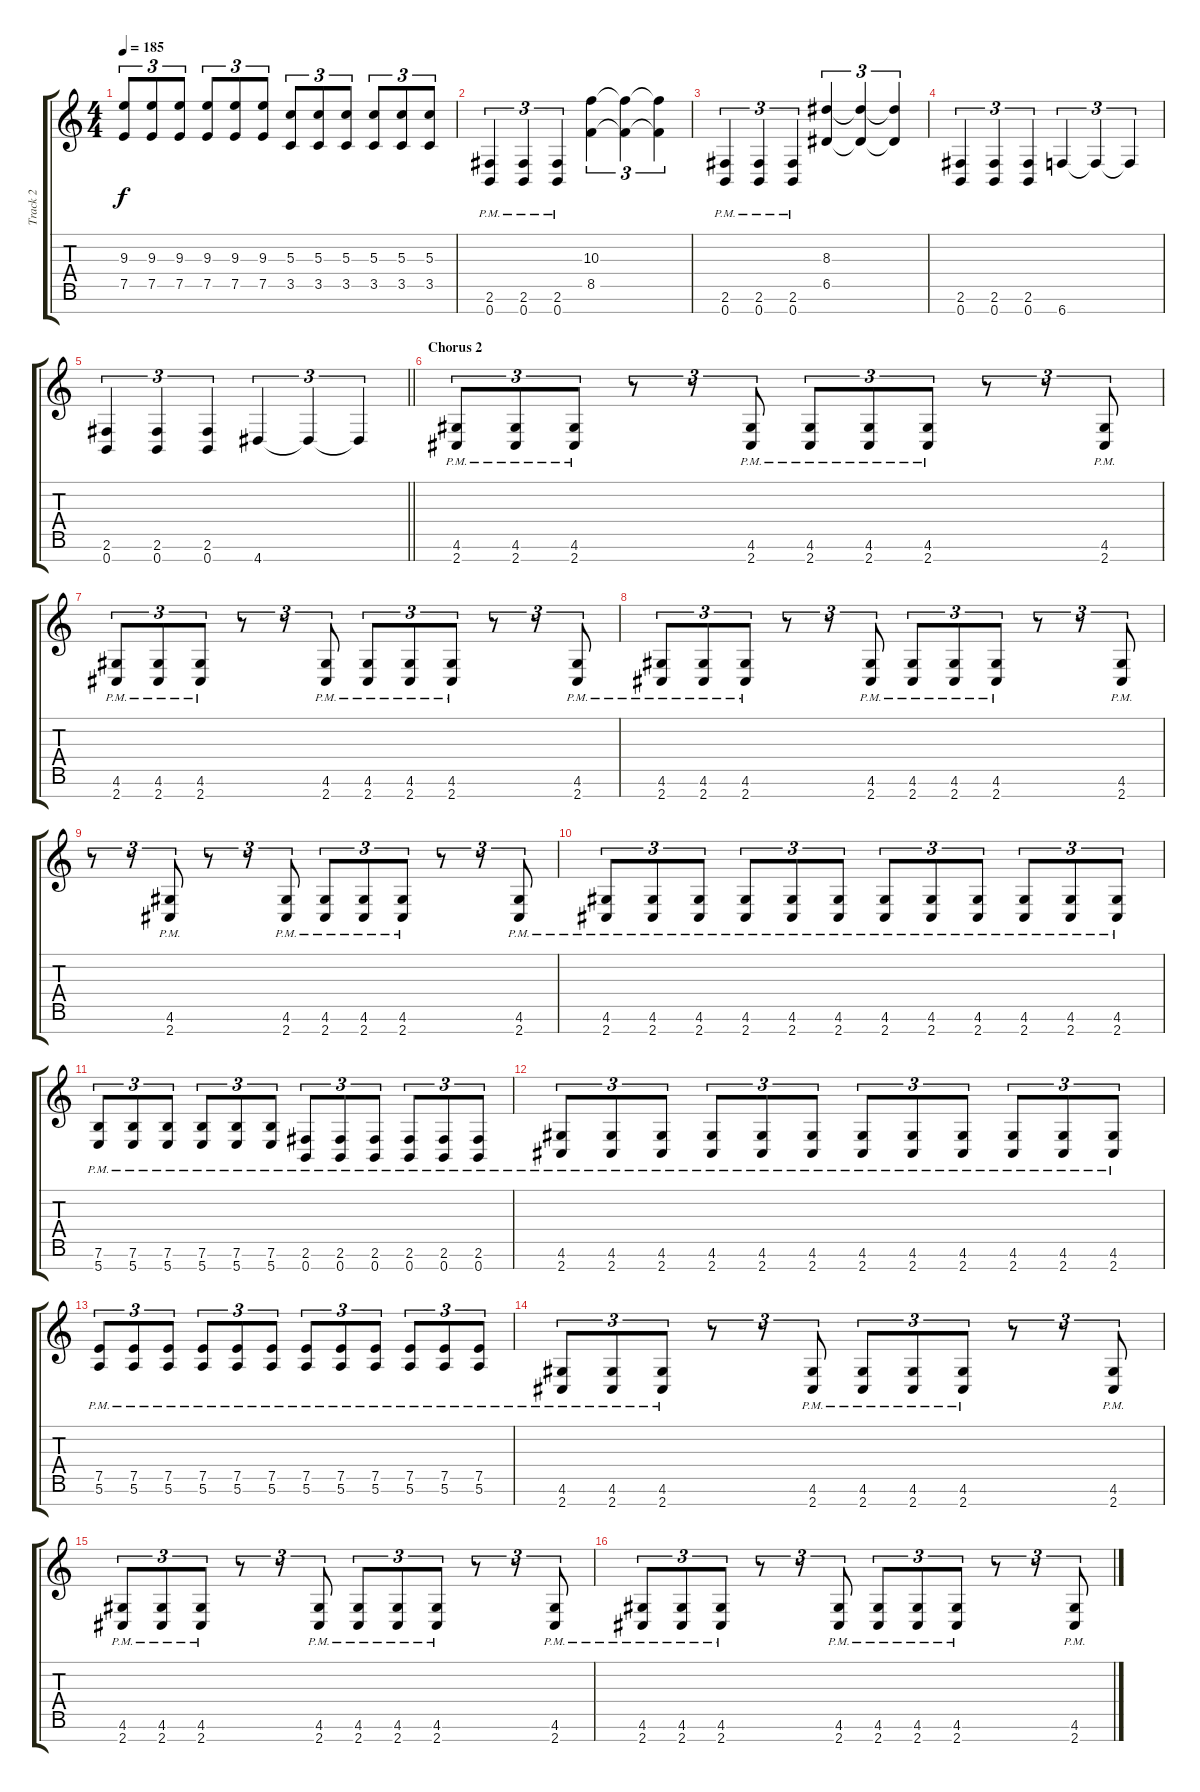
\track ("Track 2" "Track 2") {instrument distortionguitar}
\staff {score tabs}
\tuning (E4 B3 G3 D3 A2 E2 B1) {hide}
\ts (4 4)
\tempo 185
\clef g2
\ks c
(9.3 7.5).8{tu (3 2) dy f} (9.3 7.5).8{tu (3 2)} (9.3 7.5).8{tu (3 2)} (9.3 7.5).8{tu (3 2)} (9.3 7.5).8{tu (3 2)} (9.3 7.5).8{tu (3 2)} (5.3 3.5).8{tu (3 2)} (5.3 3.5).8{tu (3 2)} (5.3 3.5).8{tu (3 2)} (5.3 3.5).8{tu (3 2)} (5.3 3.5).8{tu (3 2)} (5.3 3.5).8{tu (3 2)} |
(2.6{pm} 0.7{pm}).4{tu (3 2)} (2.6{pm} 0.7{pm}).4{tu (3 2)} (2.6{pm} 0.7{pm}).4{tu (3 2)} (10.3 8.5).4{tu (3 2)} (10.3{t} 8.5{t}).4{tu (3 2)} (10.3{t} 8.5{t}).4{tu (3 2)} |
(2.6{pm} 0.7{pm}).4{tu (3 2)} (2.6{pm} 0.7{pm}).4{tu (3 2)} (2.6{pm} 0.7{pm}).4{tu (3 2)} (8.3 6.5).4{tu (3 2)} (8.3{t} 6.5{t}).4{tu (3 2)} (8.3{t} 6.5{t}).4{tu (3 2)} |
(2.6 0.7).4{tu (3 2)} (2.6 0.7).4{tu (3 2)} (2.6 0.7).4{tu (3 2)} 6.7.4{tu (3 2)} 6.7{t}.4{tu (3 2)} 6.7{t}.4{tu (3 2)} |
\barLineRight lightlight
(2.6 0.7).4{tu (3 2)} (2.6 0.7).4{tu (3 2)} (2.6 0.7).4{tu (3 2)} 4.7.4{tu (3 2)} 4.7{t}.4{tu (3 2)} 4.7{t}.4{tu (3 2)} |
\section ("" "Chorus 2")
(4.6{pm} 2.7{pm}).8{tu (3 2)} (4.6{pm} 2.7{pm}).8{tu (3 2)} (4.6{pm} 2.7{pm}).8{tu (3 2)} r.8{tu (3 2)} r.8{tu (3 2)} (4.6{pm} 2.7{pm}).8{tu (3 2)} (4.6{pm} 2.7{pm}).8{tu (3 2)} (4.6{pm} 2.7{pm}).8{tu (3 2)} (4.6{pm} 2.7{pm}).8{tu (3 2)} r.8{tu (3 2)} r.8{tu (3 2)} (4.6{pm} 2.7{pm}).8{tu (3 2)} |
(4.6{pm} 2.7{pm}).8{tu (3 2)} (4.6{pm} 2.7{pm}).8{tu (3 2)} (4.6{pm} 2.7{pm}).8{tu (3 2)} r.8{tu (3 2)} r.8{tu (3 2)} (4.6{pm} 2.7{pm}).8{tu (3 2)} (4.6{pm} 2.7{pm}).8{tu (3 2)} (4.6{pm} 2.7{pm}).8{tu (3 2)} (4.6{pm} 2.7{pm}).8{tu (3 2)} r.8{tu (3 2)} r.8{tu (3 2)} (4.6{pm} 2.7{pm}).8{tu (3 2)} |
(4.6{pm} 2.7{pm}).8{tu (3 2)} (4.6{pm} 2.7{pm}).8{tu (3 2)} (4.6{pm} 2.7{pm}).8{tu (3 2)} r.8{tu (3 2)} r.8{tu (3 2)} (4.6{pm} 2.7{pm}).8{tu (3 2)} (4.6{pm} 2.7{pm}).8{tu (3 2)} (4.6{pm} 2.7{pm}).8{tu (3 2)} (4.6{pm} 2.7{pm}).8{tu (3 2)} r.8{tu (3 2)} r.8{tu (3 2)} (4.6{pm} 2.7{pm}).8{tu (3 2)} |
r.8{tu (3 2)} r.8{tu (3 2)} (4.6{pm} 2.7{pm}).8{tu (3 2)} r.8{tu (3 2)} r.8{tu (3 2)} (4.6{pm} 2.7{pm}).8{tu (3 2)} (4.6{pm} 2.7{pm}).8{tu (3 2)} (4.6{pm} 2.7{pm}).8{tu (3 2)} (4.6{pm} 2.7{pm}).8{tu (3 2)} r.8{tu (3 2)} r.8{tu (3 2)} (4.6{pm} 2.7{pm}).8{tu (3 2)} |
(4.6{pm} 2.7{pm}).8{tu (3 2)} (4.6{pm} 2.7{pm}).8{tu (3 2)} (4.6{pm} 2.7{pm}).8{tu (3 2)} (4.6{pm} 2.7{pm}).8{tu (3 2)} (4.6{pm} 2.7{pm}).8{tu (3 2)} (4.6{pm} 2.7{pm}).8{tu (3 2)} (4.6{pm} 2.7{pm}).8{tu (3 2)} (4.6{pm} 2.7{pm}).8{tu (3 2)} (4.6{pm} 2.7{pm}).8{tu (3 2)} (4.6{pm} 2.7{pm}).8{tu (3 2)} (4.6{pm} 2.7{pm}).8{tu (3 2)} (4.6{pm} 2.7{pm}).8{tu (3 2)} |
(7.6{pm} 5.7{pm}).8{tu (3 2)} (7.6{pm} 5.7{pm}).8{tu (3 2)} (7.6{pm} 5.7{pm}).8{tu (3 2)} (7.6{pm} 5.7{pm}).8{tu (3 2)} (7.6{pm} 5.7{pm}).8{tu (3 2)} (7.6{pm} 5.7{pm}).8{tu (3 2)} (2.6{pm} 0.7{pm}).8{tu (3 2)} (2.6{pm} 0.7{pm}).8{tu (3 2)} (2.6{pm} 0.7{pm}).8{tu (3 2)} (2.6{pm} 0.7{pm}).8{tu (3 2)} (2.6{pm} 0.7{pm}).8{tu (3 2)} (2.6{pm} 0.7{pm}).8{tu (3 2)} |
(4.6{pm} 2.7{pm}).8{tu (3 2)} (4.6{pm} 2.7{pm}).8{tu (3 2)} (4.6{pm} 2.7{pm}).8{tu (3 2)} (4.6{pm} 2.7{pm}).8{tu (3 2)} (4.6{pm} 2.7{pm}).8{tu (3 2)} (4.6{pm} 2.7{pm}).8{tu (3 2)} (4.6{pm} 2.7{pm}).8{tu (3 2)} (4.6{pm} 2.7{pm}).8{tu (3 2)} (4.6{pm} 2.7{pm}).8{tu (3 2)} (4.6{pm} 2.7{pm}).8{tu (3 2)} (4.6{pm} 2.7{pm}).8{tu (3 2)} (4.6{pm} 2.7{pm}).8{tu (3 2)} |
(7.5{pm} 5.6{pm}).8{tu (3 2)} (7.5{pm} 5.6{pm}).8{tu (3 2)} (7.5{pm} 5.6{pm}).8{tu (3 2)} (7.5{pm} 5.6{pm}).8{tu (3 2)} (7.5{pm} 5.6{pm}).8{tu (3 2)} (7.5{pm} 5.6{pm}).8{tu (3 2)} (7.5{pm} 5.6{pm}).8{tu (3 2)} (7.5{pm} 5.6{pm}).8{tu (3 2)} (7.5{pm} 5.6{pm}).8{tu (3 2)} (7.5{pm} 5.6{pm}).8{tu (3 2)} (7.5{pm} 5.6{pm}).8{tu (3 2)} (7.5{pm} 5.6{pm}).8{tu (3 2)} |
(4.6{pm} 2.7{pm}).8{tu (3 2)} (4.6{pm} 2.7{pm}).8{tu (3 2)} (4.6{pm} 2.7{pm}).8{tu (3 2)} r.8{tu (3 2)} r.8{tu (3 2)} (4.6{pm} 2.7{pm}).8{tu (3 2)} (4.6{pm} 2.7{pm}).8{tu (3 2)} (4.6{pm} 2.7{pm}).8{tu (3 2)} (4.6{pm} 2.7{pm}).8{tu (3 2)} r.8{tu (3 2)} r.8{tu (3 2)} (4.6{pm} 2.7{pm}).8{tu (3 2)} |
(4.6{pm} 2.7{pm}).8{tu (3 2)} (4.6{pm} 2.7{pm}).8{tu (3 2)} (4.6{pm} 2.7{pm}).8{tu (3 2)} r.8{tu (3 2)} r.8{tu (3 2)} (4.6{pm} 2.7{pm}).8{tu (3 2)} (4.6{pm} 2.7{pm}).8{tu (3 2)} (4.6{pm} 2.7{pm}).8{tu (3 2)} (4.6{pm} 2.7{pm}).8{tu (3 2)} r.8{tu (3 2)} r.8{tu (3 2)} (4.6{pm} 2.7{pm}).8{tu (3 2)} |
(4.6{pm} 2.7{pm}).8{tu (3 2)} (4.6{pm} 2.7{pm}).8{tu (3 2)} (4.6{pm} 2.7{pm}).8{tu (3 2)} r.8{tu (3 2)} r.8{tu (3 2)} (4.6{pm} 2.7{pm}).8{tu (3 2)} (4.6{pm} 2.7{pm}).8{tu (3 2)} (4.6{pm} 2.7{pm}).8{tu (3 2)} (4.6{pm} 2.7{pm}).8{tu (3 2)} r.8{tu (3 2)} r.8{tu (3 2)} (4.6{pm} 2.7{pm}).8{tu (3 2)}
